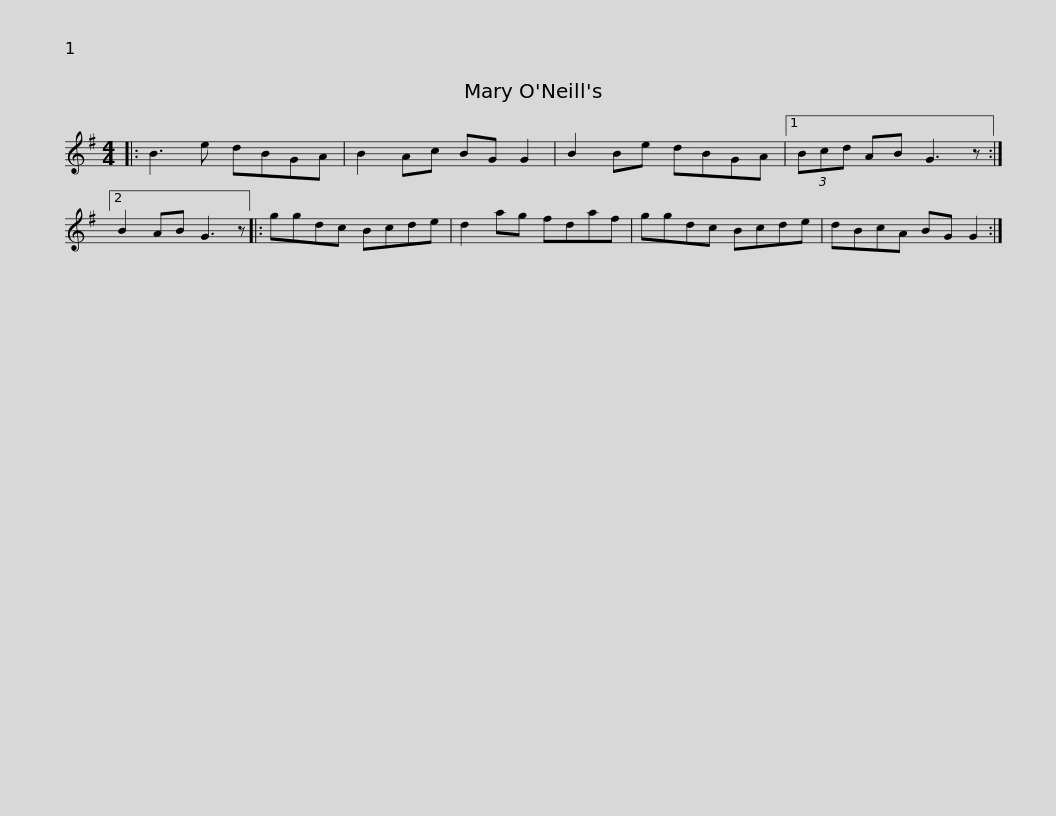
X:1
L:1/8
M:4/4
I:linebreak $
K:G
V:1 treble
V:1
|: B3 e dBGA | B2 Ac BG G2 | B2 Be dBGA |1 (3Bcd AB G3 z :|2 B2 AB G3 z |: %5
 ggdc Bcde |$ d2 ag fdaf | ggdc Bcde | dBcA BG G2 :| %9
